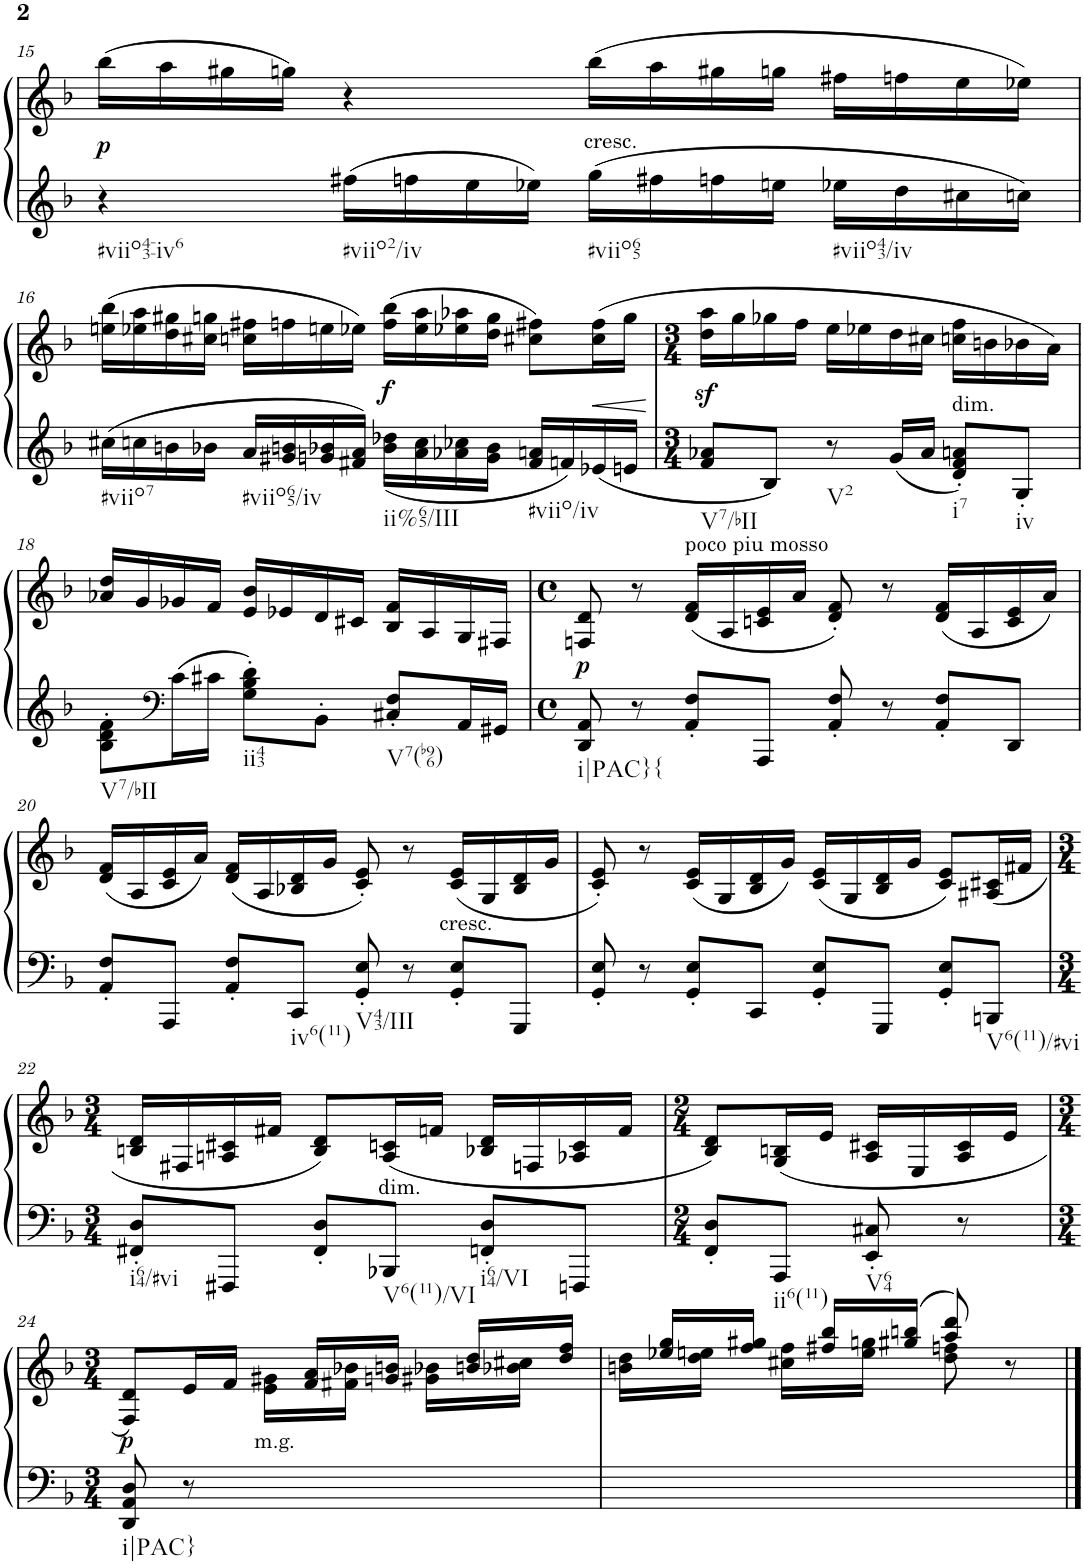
**kern	**kern	**dynam
*part1	*part1	*part1
*staff2	*staff1	*staff1/2
*I"Piano	*	*
*I'Pno.	*	*
!!LO:PB:g=z
*clefG2	*clefG2	*
*k[b-]	*k[b-]	*
*M4/4	*M4/4	*
*met(c)	*met(c)	*
=15	=15	=15
!LO:TX:b:t=#viio43-iv6	!	!
!	!	!LO:DY:b
4r	(16bb-\LL	p
.	16aa\	.
.	16gg#X\	.
.	16ggn\JJ)	.
!LO:TX:b:t=#viio2/iv	!	!
16ff#X\LL	4r	.
16ffn\	.	.
16ee\	.	.
16ee-X\JJ	.	.
!	!LO:TX:b:t=cresc.	!
!LO:TX:b:t=#viio65	!	!
16gg\LL	(16bb-\LL	.
16ff#X\	16aa\	.
16ffn\	16gg#X\	.
16een\JJ	16ggn\JJ	.
!LO:TX:b:t=#viio43/iv	!	!
16ee-X\LL	16ff#X\LL	.
16dd\	16ffn\	.
16cc#X\	16ee\	.
16ccn\JJ	16ee-X\JJ)	.
!!LO:LB:g=z
=16	=16	=16
!LO:TX:b:t=#viio7	!	!
16cc#X\LL	(16een\ 16bb-\LL	.
16ccn\	16ee-X\ 16aa\	.
16bn\	16dd\ 16gg#X\	.
16b-X\JJ	16cc#X\ 16ggn\JJ	.
!LO:TX:b:t=#viio65/iv	!	!
16a/LL	16ccn\ 16ff#X\LL	.
16g#X/ 16bn/	16ffn\	.
16gn/ 16b-X/	16een\	.
16f#X/ 16a/JJ	16ee-X\JJ)	.
!LO:TX:b:t=ii%65/III	!	!
!	!	!LO:DY:b
16b-\ 16dd-X\LL	(16ff\ 16bb-\LL	f
16a\ 16cc\	16ee-\ 16aa\	.
16a-X\ 16cc-X\	16ee-X\ 16aa-X\	.
16g\ 16b-\JJ	16dd\ 16gg\JJ	.
!LO:TX:b:t=#viio/iv	!	!
16f#/ 16an/LL	8cc#X\ 8ff#X\L)	.
16fn/	.	.
!	!	!LO:HP:b
16e-X/	(16cc#\ 16ff#\L	<
16en/JJ	16gg\JJ	[
=17	=17	=17
*M3/4	*M3/4	*
!LO:TX:b:t=V7/bII	!	!
8f/ 8a-X/L	16dd\z< 16aa\z<LL	.
.	16gg\	.
8B-/J	16gg-X\	.
.	16ff\JJ	.
!LO:TX:b:t=V2	!	!
8r	16ee\LL	.
.	16ee-X\	.
16g/LL	16dd\	.
16a-/JJ	16cc#X\JJ	.
!	!LO:TX:b:t=dim.	!
!LO:TX:b:t=i7	!	!
8d/' 8f/' 8an/'L	16ccn\ 16ff\LL	.
.	16bn\	.
!LO:TX:b:t=iv	!	!
8G'/J	16b-X\	.
.	16a\JJ)	.
!!LO:LB:g=z
=18	=18	=18
!LO:TX:b:t=V7/bII	!	!
8B-\'> 8d\'> 8f\'>L	16a-X/ 16dd/LL	.
.	16g/	.
*clefF4	*	*
16c\L	16g-X/	.
16c#X\JJ	16f/JJ	.
!LO:TX:b:t=ii43	!	!
8G\' 8B-\' 8d\'L	16e/ 16b-/LL	.
.	16e-X/	.
8BB-'\J	16d/	.
.	16c#X/JJ	.
!LO:TX:b:t=V7(b96)	!	!
8C#X/' 8F/'L	16B-/ 16f/LL	.
.	16A/	.
16AA/L	16G/	.
16GG#X/JJ	16F#X/JJ	.
=19	=19	=19
*M4/4	*M4/4	*
*met(c)	*met(c)	*
!LO:TX:b:t=i|PAC}{	!	!
!	!	!LO:DY:a=2
8DD/ 8AA/	8Fn/ 8d/	p
8r	8r	.
!	!LO:TX:a:t=poco piu mosso	!
8AA/' 8F/'L	(16d/ 16f/LL	.
.	16A/	.
8AAA/J	16cn/ 16e/	.
.	16a/JJ	.
8AA/' 8F/'	8d/' 8f/')	.
8r	8r	.
8AA/' 8F/'L	(16d/ 16f/LL	.
.	16A/	.
8DD/J	16c/ 16e/	.
.	16a/JJ)	.
!!LO:LB:g=z
=20	=20	=20
8AA/' 8F/'L	(16d/ 16f/LL	.
.	16A/	.
8AAA/J	16c/ 16e/	.
.	16a/JJ)	.
8AA/' 8F/'L	(16d/ 16f/LL	.
.	16A/	.
!LO:TX:b:t=iv6(11)	!	!
8CC/J	16B-X/ 16d/	.
.	16g/JJ	.
!LO:TX:b:t=V43/III	!	!
8GG/' 8E/'	8c/' 8e/')	.
8r	8r	.
!	!LO:TX:b:t=cresc.	!
8GG/' 8E/'L	(16c/ 16e/LL	.
.	16G/	.
8GGG/J	16B-/ 16d/	.
.	16g/JJ	.
=21	=21	=21
8GG/' 8E/'	8c/' 8e/')	.
8r	8r	.
8GG/' 8E/'L	(16c/ 16e/LL	.
.	16G/	.
8CC/J	16B-/ 16d/	.
.	16g/JJ)	.
8GG/' 8E/'L	(16c/ 16e/LL	.
.	16G/	.
8GGG/J	16B-/ 16d/	.
.	16g/JJ	.
8GG/' 8E/'L	8c/ 8e/L)	.
!LO:TX:b:t=V6(11)/#vi	!	!
8BBBn/J	(16A#X/ 16c#X/L	.
.	16f#X/JJ	.
!!LO:LB:g=z
=22	=22	=22
*M3/4	*M3/4	*
!LO:TX:b:t=i64/#vi	!	!
8FF#X/' 8D/'L	16Bn/ 16d/LL	.
.	16F#X/	.
8FFF#X/J	16An/ 16c#X/	.
.	16f#X/JJ	.
8FF#/' 8D/'L	8B/ 8d/L)	.
!	!LO:TX:b:t=dim.	!
!LO:TX:b:t=V6(11)/VI	!	!
8BBB-X/J	(16A/ 16cn/L	.
.	16fn/JJ	.
!LO:TX:b:t=i64/VI	!	!
8FFn/' 8D/'L	16B-X/ 16d/LL	.
.	16Fn/	.
8FFFn/J	16A-X/ 16c/	.
.	16f/JJ	.
=23	=23	=23
*M2/4	*M2/4	*
8FF/' 8D/'L	8B-/ 8d/L)	.
!LO:TX:b:t=ii6(11)	!	!
8AAA/J	(16G/ 16Bn/L	.
.	16e/JJ	.
!LO:TX:b:t=V64	!	!
8EE/' 8C#X/'	16A/ 16c#X/LL	.
.	16E/	.
8r	16A/ 16c#/	.
.	16e/JJ	.
!!LO:LB:g=z
=24	=24	=24
*M3/4	*M3/4	*
*	*^	*
!LO:TX:b:t=i|PAC}	!	!	!
!	!	!	!LO:DY:b
8DD/ 8AA/ 8D/	8F/ 8d/L)	4ryy	p
8r	16e/L	.	.
.	16f/JJ	.	.
!LO:TX:a:t=m.g.	!	!	!
16ryy	16ryy	16e\ 16g#X\LL	.
16ryy	16f/ 16a/LL	16ryy	.
16ryy	16ryy	16f#X\ 16b-X\JJ	.
16ryy	16gn/ 16bn/JJ	16ryy	.
16ryy	16ryy	16g#X\ 16b-X\LL	.
16ryy	16bn/ 16dd/LL	16ryy	.
16ryy	16ryy	16b-X\ 16cc#X\JJ	.
16ryy	16dd/ 16ff/JJ	16ryy	.
=25	=25	=25	=25
16ryy	16ryy	16bn\ 16dd\LL	.
16ryy	16ee-X/ 16gg/LL	16ryy	.
16ryy	16ryy	16dd\ 16een\JJ	.
16ryy	16ff/ 16gg#X/JJ	16ryy	.
16ryy	16ryy	16cc#X\ 16ff\LL	.
16ryy	16ff#X/ 16bb-/LL	16ryy	.
16ryy	16ryy	16ee\ 16ggn\JJ	.
16ryy	(>16gg#X/ 16bbn/JJ	16ryy	.
8ryy	8aa/ 8ddd/)	8dd\ 8ffn\	.
8ryy	8r	8ryy	.
*	*v	*v	*
==	==	==
*-	*-	*-
